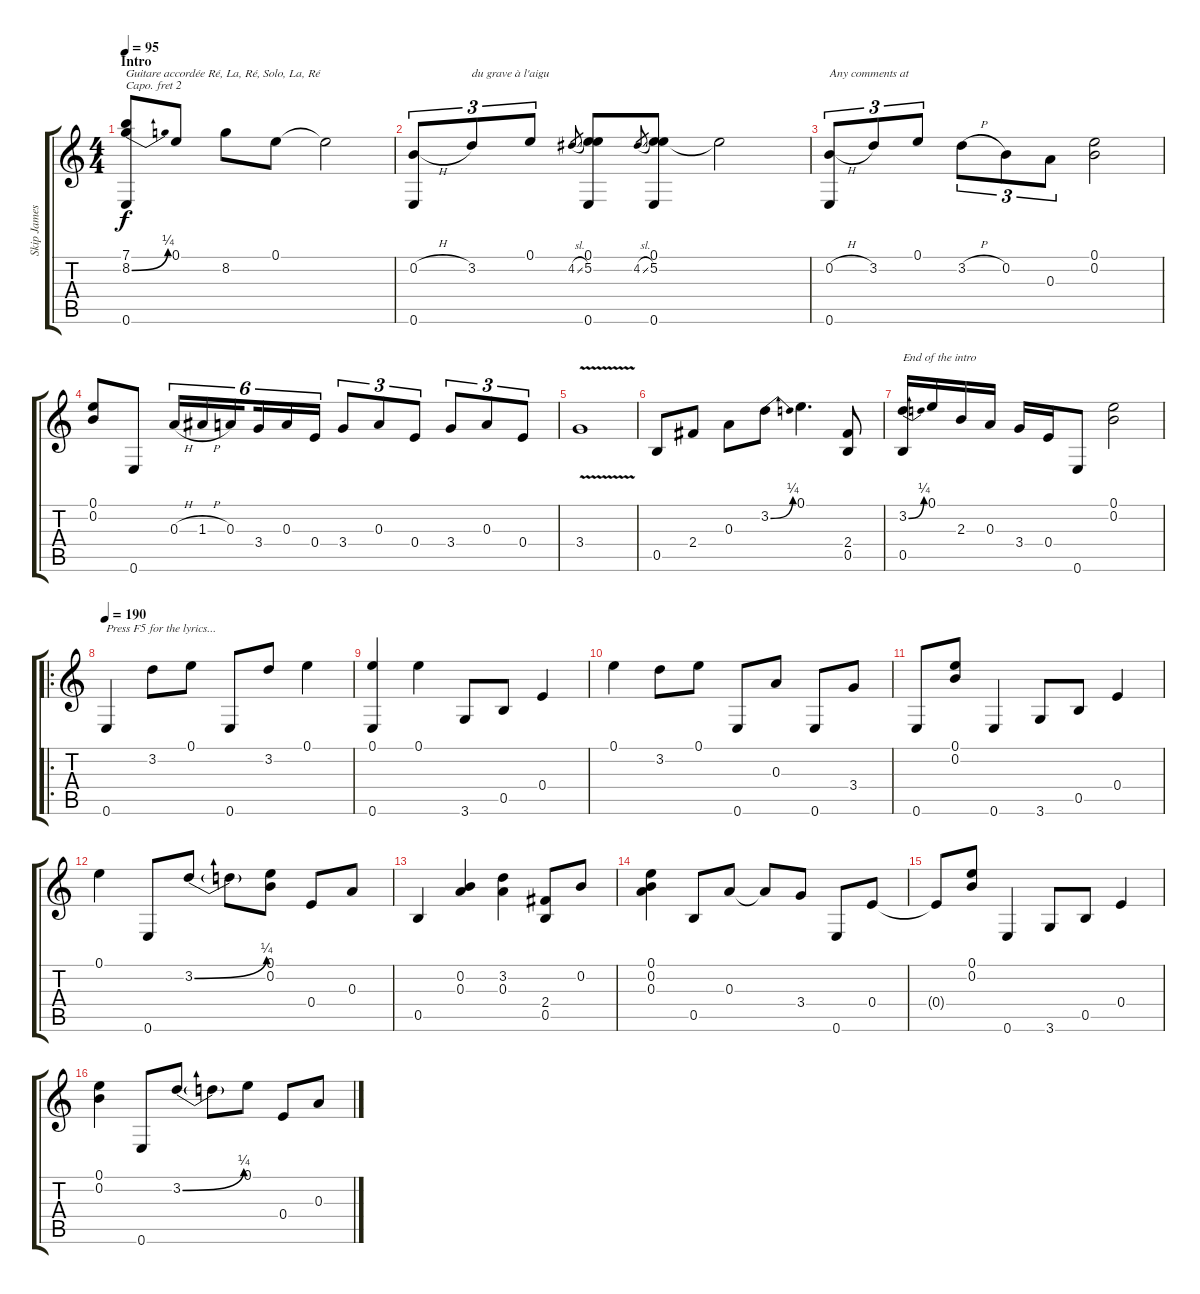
\track ("Skip James" "Skip James") {instrument acousticguitarsteel}
\staff {score tabs}
\capo 2
\tuning (D4 A3 G3 D3 A2 D2) {hide}
\ts (4 4)
\section ("" "Intro")
\tempo 95
\clef g2
\ks c
(7.1 8.2{be (bend 0 0 60 1)} 0.6).8{txt "Guitare accordée Ré, La, Ré, Solo, La, Ré" dy f instrument acousticguitarsteel} 0.1.8 8.2.8 0.1.8 0.1{t}.2 |
(0.2{h} 0.6).8{tu (3 2)} 3.2.8{tu (3 2) txt "du grave à l'aigu"} 0.1.8{tu (3 2)} 4.2{sl}.8{gr} (0.1 5.2 0.6).8 4.2{sl}.8{gr} (0.1 5.2 0.6).8 5.2{t}.2 |
(0.2{h} 0.6).8{tu (3 2) txt "Any comments at"} 3.2.8{tu (3 2)} 0.1.8{tu (3 2)} 3.2{h}.8{tu (3 2)} 0.2.8{tu (3 2)} 0.3.8{tu (3 2)} (0.1 0.2).2 |
(0.1 0.2).8 0.6.8 0.3{h}.16{tu (6 4)} 1.3{h}.16{tu (6 4)} 0.3.16{tu (6 4) beam splitsecondary} 3.4.16{tu (6 4)} 0.3.16{tu (6 4)} 0.4.16{tu (6 4)} 3.4.8{tu (3 2)} 0.3.8{tu (3 2)} 0.4.8{tu (3 2)} 3.4.8{tu (3 2)} 0.3.8{tu (3 2)} 0.4.8{tu (3 2)} |
3.4{v}.1 |
0.5.8 2.4.8 0.3.8 3.2{be (bend 0 0 60 1)}.8 0.1.4{d} (2.4 0.5).8 |
(3.2{be (bend 0 0 60 1)} 0.5).16{txt "End of the intro"} 0.1.16 2.3.16 0.3.16 3.4.16 0.4.16 0.6.8 (0.1 0.2).2 |
\ro
\tempo 190
0.6.4{txt "Press F5 for the lyrics..."} 3.2.8 0.1.8 0.6.8 3.2.8 0.1.4 |
(0.1 0.6).4 0.1.4 3.6.8 0.5.8 0.4.4 |
0.1.4 3.2.8 0.1.8 0.6.8 0.3.8 0.6.8 3.4.8 |
0.6.8 (0.1 0.2).8 0.6.4 3.6.8 0.5.8 0.4.4 |
0.1.4 0.6.8 3.2{be (bend 0 0 60 1)}.8 3.2{t}.8 (0.1 0.2).8 0.4.8 0.3.8 |
0.5.4 (0.2 0.3).4 (3.2 0.3).4 (2.4 0.5).8 0.2.8 |
(0.1 0.2 0.3).4 0.5.8 0.3.8 0.3{t}.8 3.4.8 0.6.8 0.4.8 |
0.4{t}.8 (0.1 0.2).8 0.6.4 3.6.8 0.5.8 0.4.4 |
(0.1 0.2).4 0.6.8 3.2{be (bend 0 0 60 1)}.8 3.2{t}.8 0.1.8 0.4.8 0.3.8
